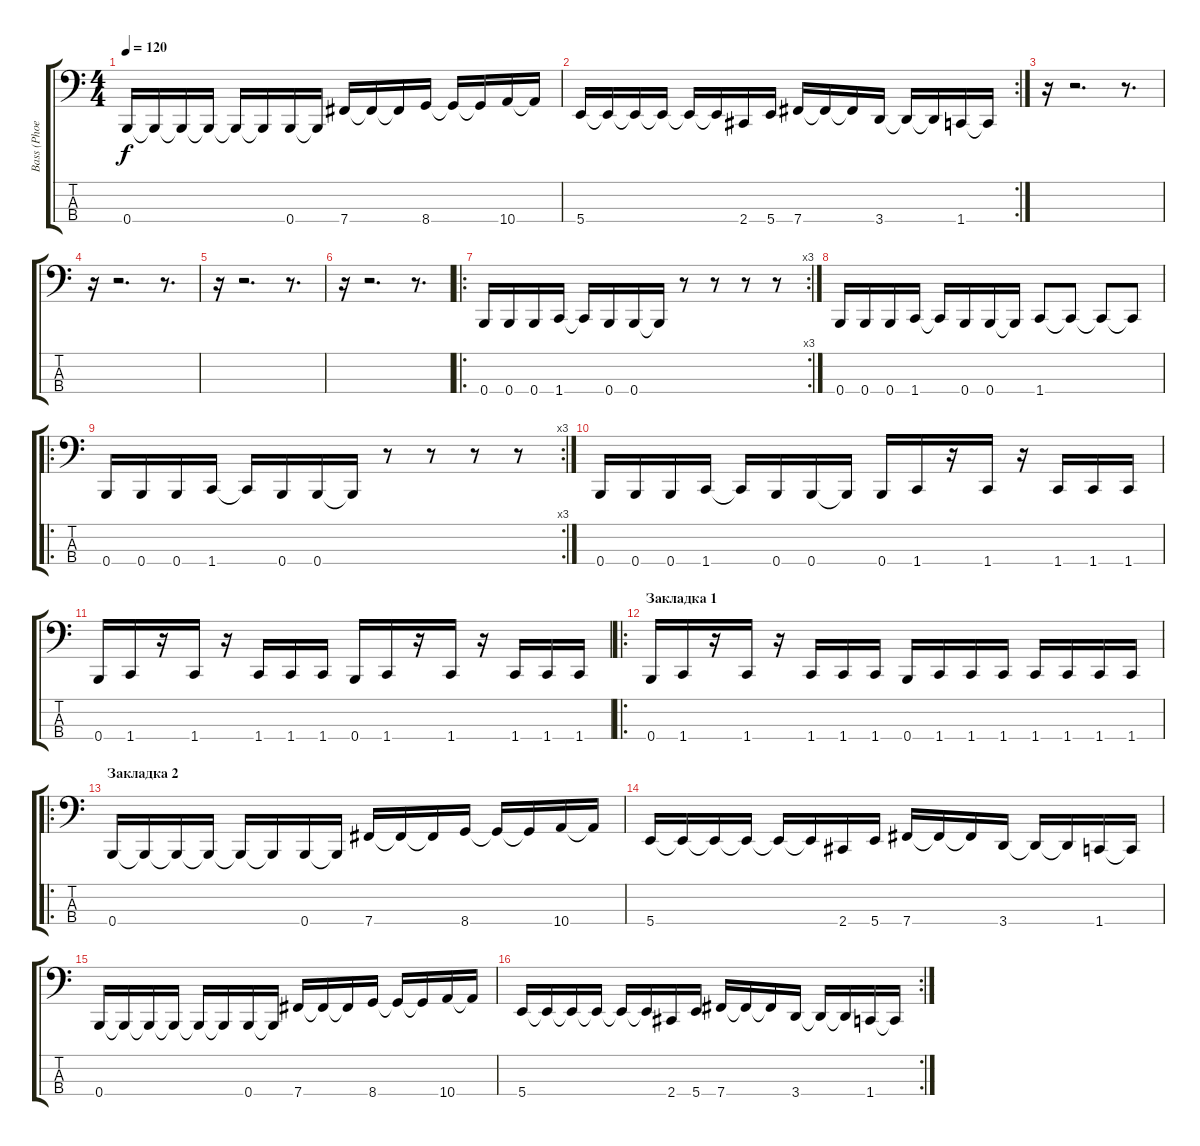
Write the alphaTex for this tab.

\track ("Bass (Phoenix)" "Bass (Phoe") {instrument electricbassfinger}
\staff {score tabs}
\tuning (E2 B1 Gb1 B0) {hide}
\ts (4 4)
\tempo 120
\clef f4
\ks c
0.4.16{dy f} 0.4{t}.16 0.4{t}.16 0.4{t}.16 0.4{t}.16 0.4{t}.16 0.4.16 0.4{t}.16 7.4.16 7.4{t}.16 7.4{t}.16 8.4.16 8.4{t}.16 8.4{t}.16 10.4.16 10.4{t}.16 |
\rc 2
5.4.16 5.4{t}.16 5.4{t}.16 5.4{t}.16 5.4{t}.16 5.4{t}.16 2.4.16 5.4.16 7.4.16 7.4{t}.16 7.4{t}.16 3.4.16 3.4{t}.16 3.4{t}.16 1.4.16 1.4{t}.16 |
r.16 r.2{d} r.8{d} |
r.16 r.2{d} r.8{d} |
r.16 r.2{d} r.8{d} |
r.16 r.2{d} r.8{d} |
\ro
\rc 3
0.4.16 0.4.16 0.4.16 1.4.16 1.4{t}.16 0.4.16 0.4.16 0.4{t}.16 r.8 r.8 r.8 r.8 |
0.4.16 0.4.16 0.4.16 1.4.16 1.4{t}.16 0.4.16 0.4.16 0.4{t}.16 1.4.8 1.4{t}.8 1.4{t}.8 1.4{t}.8 |
\ro
\rc 3
0.4.16 0.4.16 0.4.16 1.4.16 1.4{t}.16 0.4.16 0.4.16 0.4{t}.16 r.8 r.8 r.8 r.8 |
0.4.16 0.4.16 0.4.16 1.4.16 1.4{t}.16 0.4.16 0.4.16 0.4{t}.16 0.4.16 1.4.16 r.16 1.4.16 r.16 1.4.16 1.4.16 1.4.16 |
0.4.16 1.4.16 r.16 1.4.16 r.16 1.4.16 1.4.16 1.4.16 0.4.16 1.4.16 r.16 1.4.16 r.16 1.4.16 1.4.16 1.4.16 |
\ro
\section ("" "Закладка 1")
0.4.16 1.4.16 r.16 1.4.16 r.16 1.4.16 1.4.16 1.4.16 0.4.16 1.4.16 1.4.16 1.4.16 1.4.16 1.4.16 1.4.16 1.4.16 |
\ro
\section ("" "Закладка 2")
0.4.16 0.4{t}.16 0.4{t}.16 0.4{t}.16 0.4{t}.16 0.4{t}.16 0.4.16 0.4{t}.16 7.4.16 7.4{t}.16 7.4{t}.16 8.4.16 8.4{t}.16 8.4{t}.16 10.4.16 10.4{t}.16 |
5.4.16 5.4{t}.16 5.4{t}.16 5.4{t}.16 5.4{t}.16 5.4{t}.16 2.4.16 5.4.16 7.4.16 7.4{t}.16 7.4{t}.16 3.4.16 3.4{t}.16 3.4{t}.16 1.4.16 1.4{t}.16 |
0.4.16 0.4{t}.16 0.4{t}.16 0.4{t}.16 0.4{t}.16 0.4{t}.16 0.4.16 0.4{t}.16 7.4.16 7.4{t}.16 7.4{t}.16 8.4.16 8.4{t}.16 8.4{t}.16 10.4.16 10.4{t}.16 |
\rc 2
5.4.16 5.4{t}.16 5.4{t}.16 5.4{t}.16 5.4{t}.16 5.4{t}.16 2.4.16 5.4.16 7.4.16 7.4{t}.16 7.4{t}.16 3.4.16 3.4{t}.16 3.4{t}.16 1.4.16 1.4{t}.16
